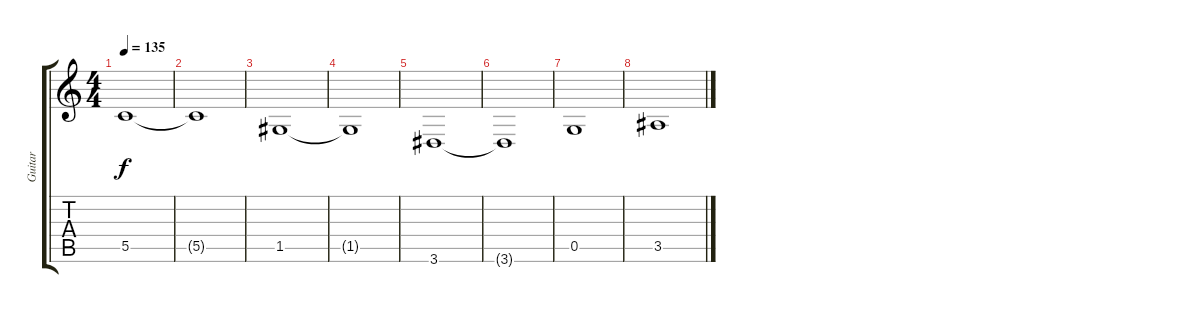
\track ("Guitar" "Guitar") {instrument overdrivenguitar}
\staff {score tabs}
\tuning (D4 A3 F3 C3 G2 C2) {hide}
\ts (4 4)
\tempo 135
\clef g2
\ks c
5.5.1{dy f} |
5.5{t}.1 |
1.5.1 |
1.5{t}.1 |
3.6.1 |
3.6{t}.1 |
0.5.1 |
3.5.1
